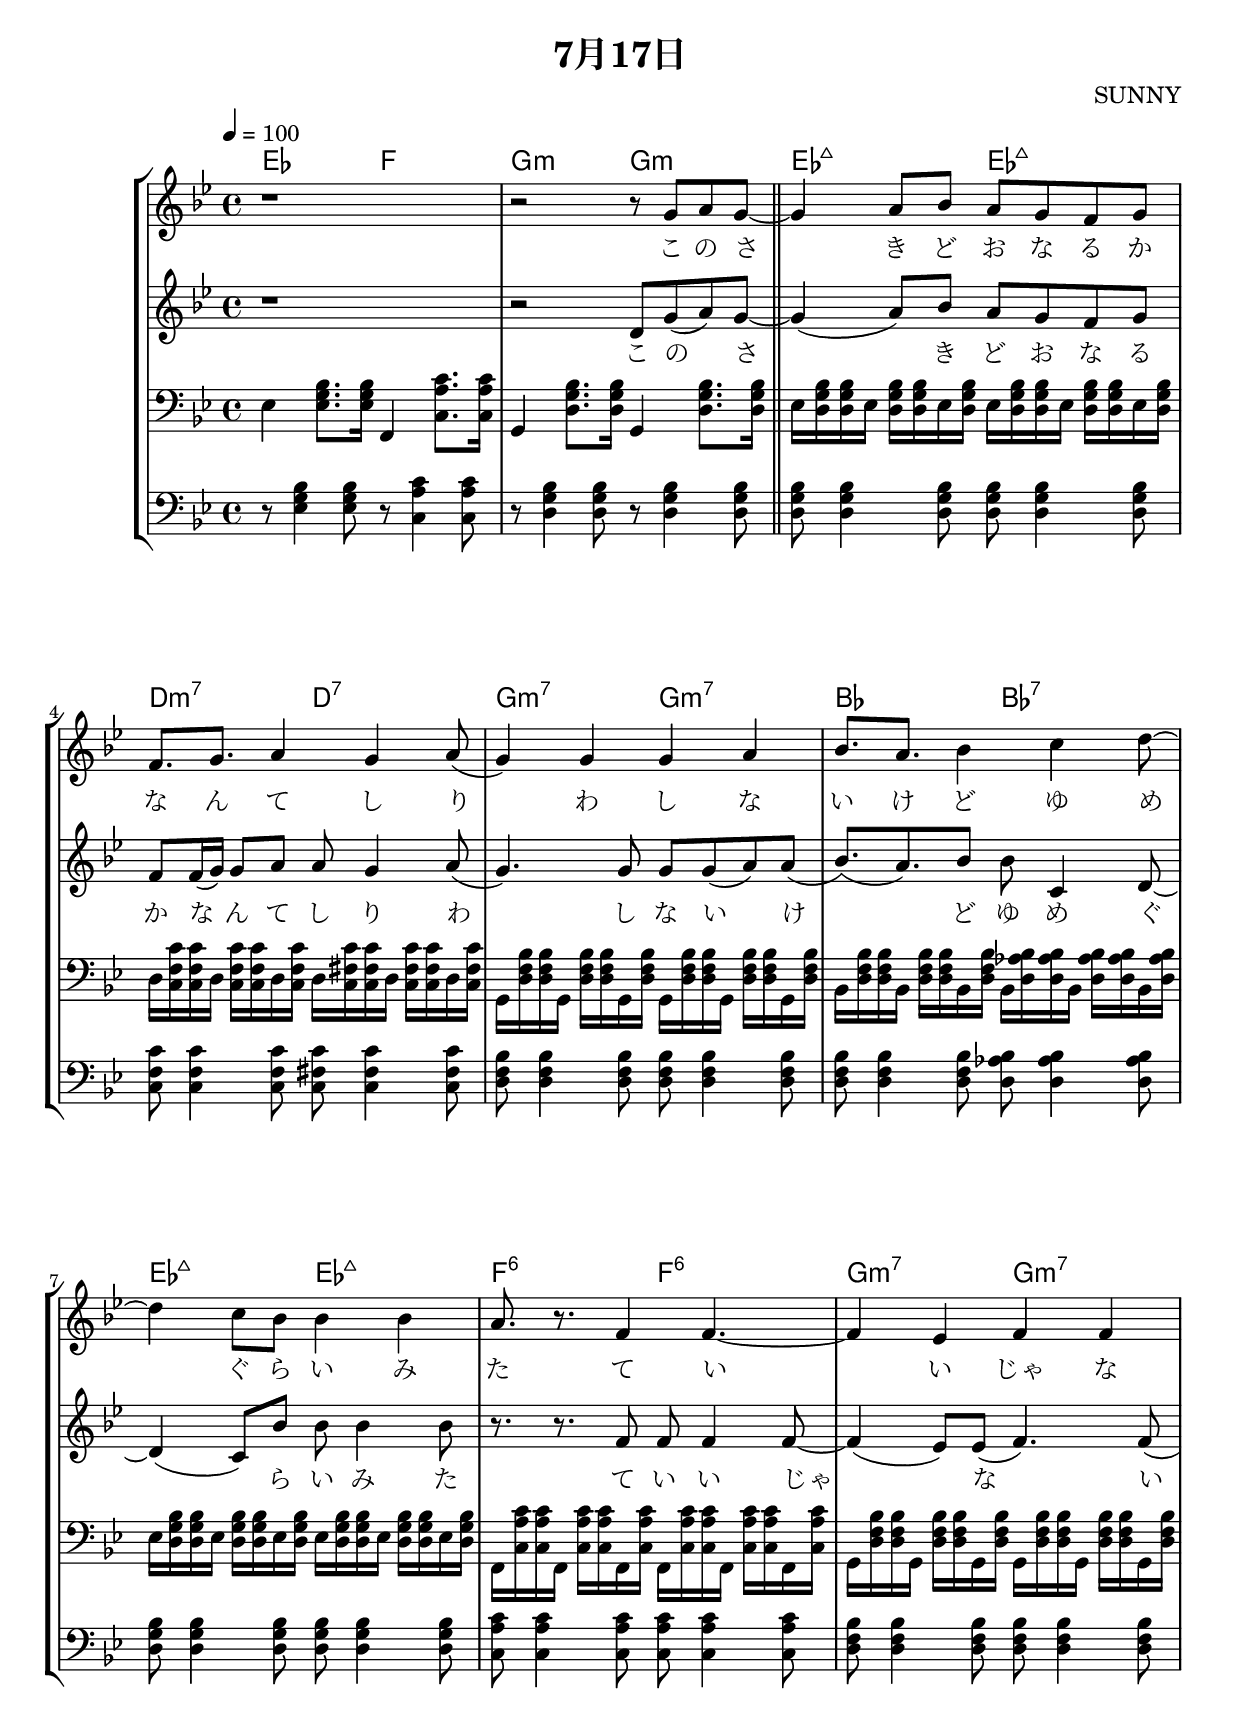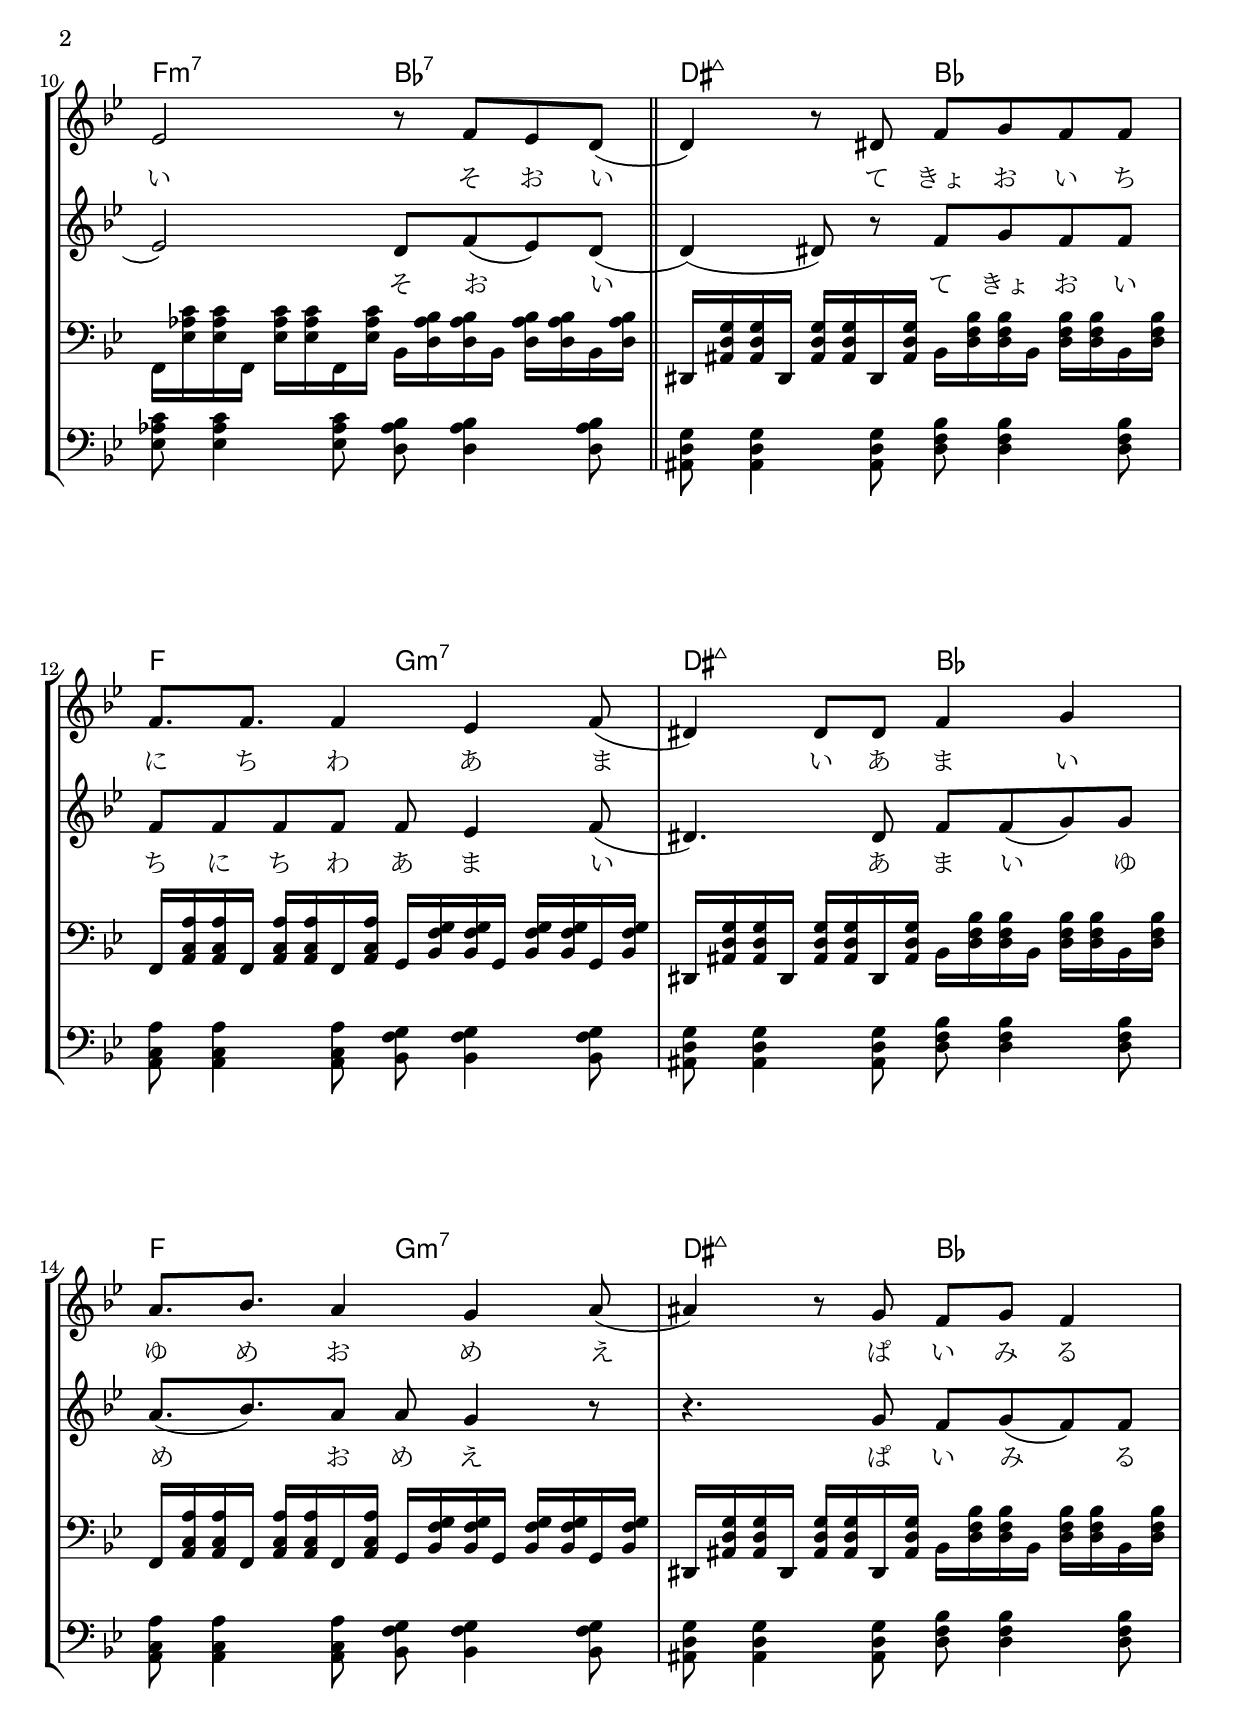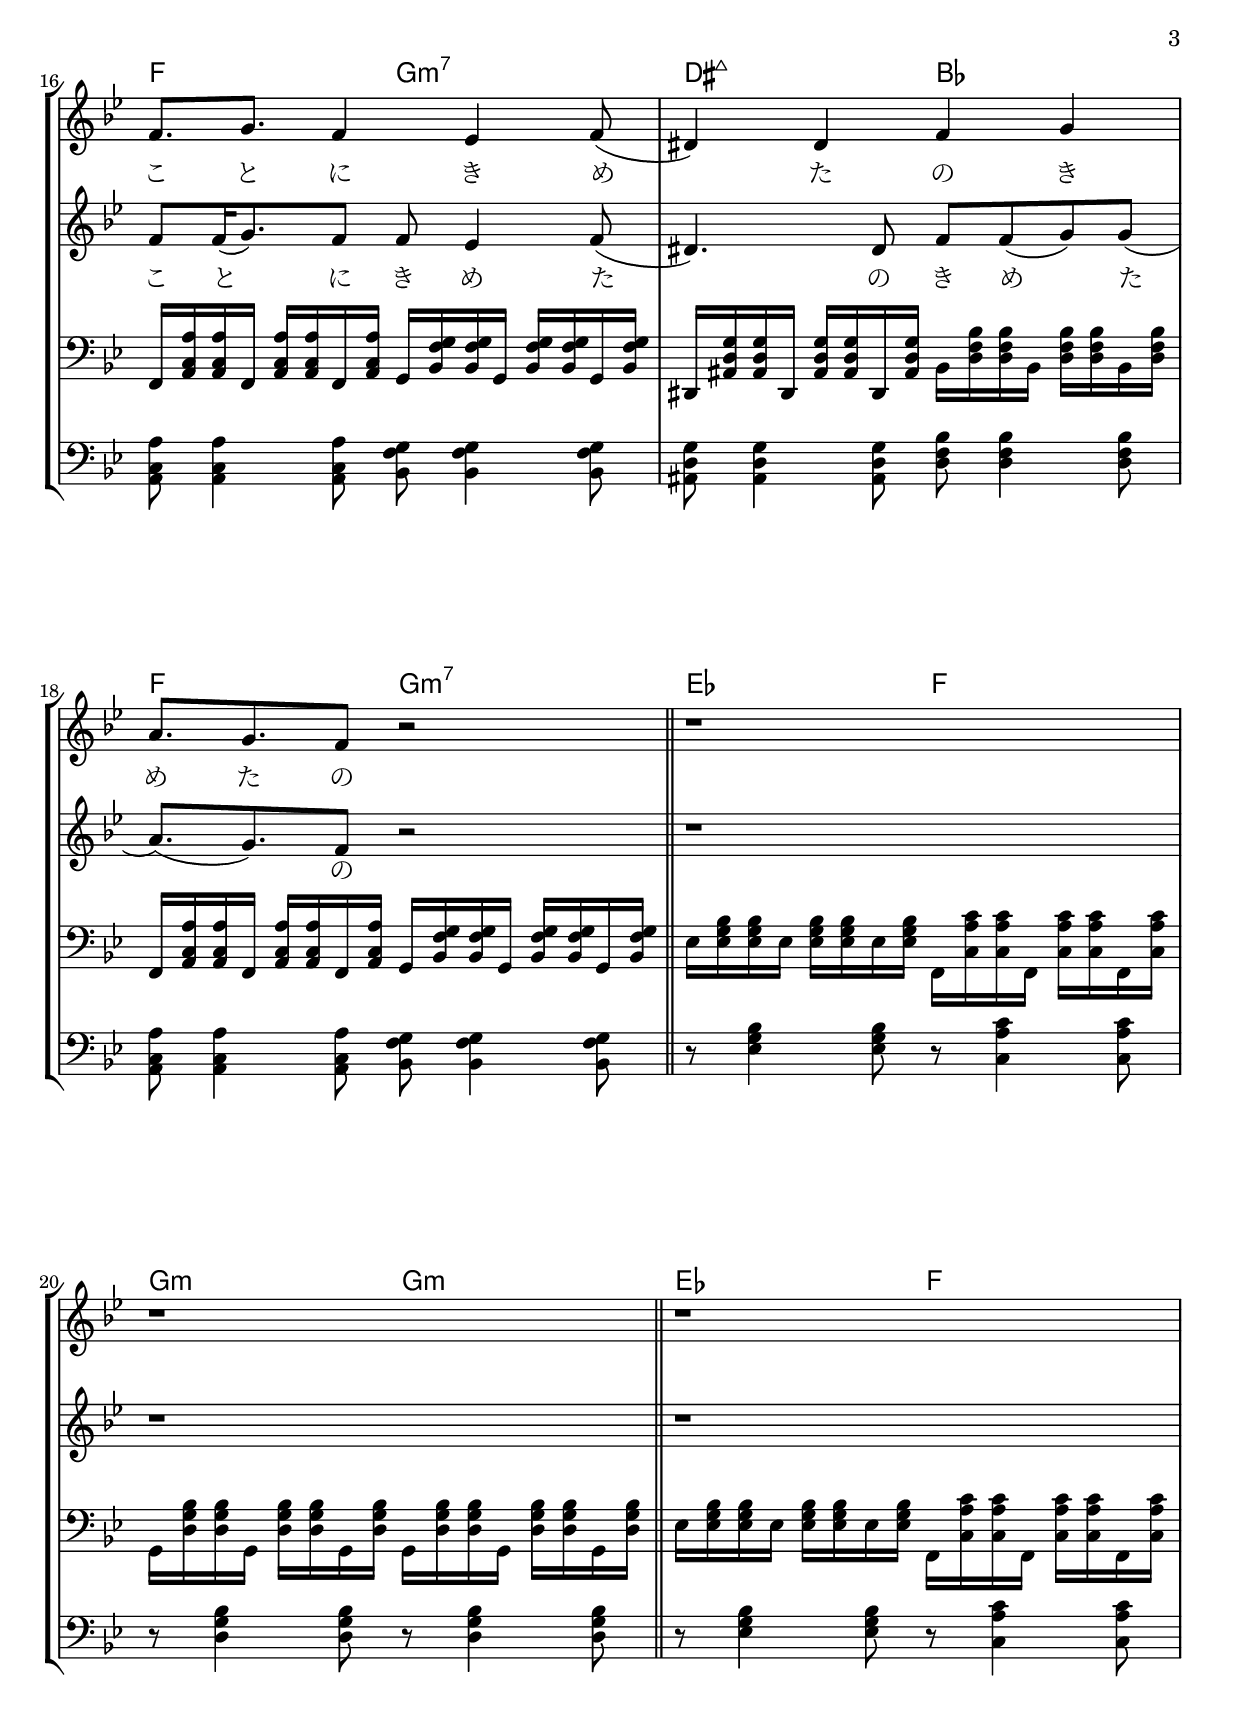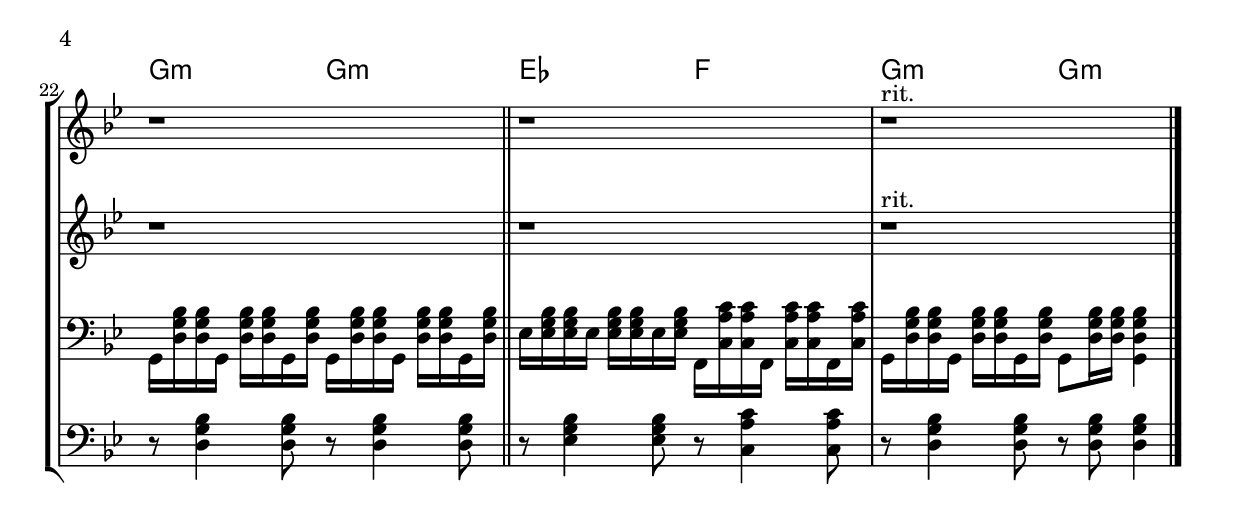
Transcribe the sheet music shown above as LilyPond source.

\version "2.12.1"

\header {
	title = \markup {7月17日}
	composer = \markup \center-column {SUNNY}
}

harmony = \chordmode {
	es2 f g:m g:m 

	es:maj7 es:maj7 d:min7 d:7 g:min7 g:min7 bes bes:7 es:maj7 es:maj7 f:6 f:6 g:min7 g:min7 f:min7 bes:7 

	dis:maj7 bes f g:min7 dis:maj7 bes f g:min7 dis:maj7 bes f g:min7 dis:maj7 bes f g:min7 

	es f g:m g:m 

	es f g:m g:m 

	es f g:m g:m 
}

melody = {
	\key bes \major
	\tempo 4 = 100
	r1 | r2 r8 
	\set Staff.midiInstrument = #"fss0.34"
	g'8  a'8  g'8~ 
	g'4  a'8  bes'8  a'8  g'8  f'8  g'8 
	f'8.  g'8.  a'4  g'4  a'8 
	(g'4)  g'4  g'4  a'4 
	bes'8.  a'8.  bes'4  c''4  d''8~ 
	d''4  c''8  bes'8  bes'4  bes'4 
	a'8.  r8.  f'4  f'4.~ 
	f'4  es'4  f'4  f'4 
	es'2  	r8 	\set Staff.midiInstrument = #"fss0.34"
	f'8  es'8  d'8 
	(d'4)  r8  dis'8  f'8  g'8  f'8  f'8 
	f'8.  f'8.  f'4  es'4  f'8 
	(dis'4)  dis'8  dis'8  f'4  g'4 
	a'8.  bes'8.  a'4  g'4  a'8 
	(ais'4)  r8  g'8  f'8  g'8  f'4 
	f'8.  g'8.  f'4  es'4  f'8 
	(dis'4)  dis'4  f'4  g'4 
	a'8.  g'8.  f'8  	r2 	r1 | r1   
	r1 | r1   
	r1 | r1^"rit." \bar "|."
}

words = \lyricmode {
	
	こ  の  さ  き  ど  お  な  る  か  な  ん  て  し  り  わ  し  な  い  け  ど  ゆ  め  ぐ  ら  い  み  た  て  い  い  じゃ  な  い  
	そ  お  い  て  きょ  お  い  ち  に  ち  わ  あ  ま  い  あ  ま  い  ゆ  め  お  め  え  ぱ  い  み  る  こ  と  に  き  め  た  の  き  め  た  の  
	
	
	
}

secondmelody = {
	\key bes \major
	\tempo 4 = 100
	r1 | r2 
	\set Staff.midiInstrument = #"fss0.32"
	d'8  g'8  (a'8)  g'8~ 
	g'4  (a'8)  bes'8  a'8  g'8  f'8  g'8 
	f'8  f'16  (g'16)  g'8  a'8  a'8  g'4  a'8 
	(g'4.)  g'8  g'8  g'8  (a'8)  a'8 
	(bes'8.)  (a'8.)  bes'8  bes'8  c'4  d'8~ 
	d'4  (c'8)  bes'8  bes'8  bes'4  bes'8 
	r8.  r8.  f'8  f'8  f'4  f'8~ 
	f'4  (es'8)  es'8  (f'4.)  f'8 
	(es'2)  	\set Staff.midiInstrument = #"fss0.32"
	d'8  f'8  (es'8)  d'8 
	(d'4)  (dis'8)  r8  f'8  g'8  f'8  f'8 
	f'8  f'8  f'8  f'8  f'8  es'4  f'8 
	(dis'4.)  dis'8  f'8  f'8  (g'8)  g'8 
	a'8.  (bes'8.)  a'8  a'8  g'4  r8 
	r4.  g'8  f'8  g'8  (f'8)  f'8 
	f'8  f'16  (g'8.)  f'8  f'8  es'4  f'8 
	(dis'4.)  dis'8  f'8  f'8  (g'8)  g'8 
	(a'8.)  (g'8.)  f'8  	r2 	r1 | r1   
	r1 | r1   
	r1 | r1^"rit." \bar "|."
}

secondwords = \lyricmode {
	
	こ  の  さ  き  ど  お  な  る  か  な  ん  て  し  り  わ  し  な  い  け  ど  ゆ  め  ぐ  ら  い  み  た  て  い  い  じゃ  な  い  
	そ  お  い  て  きょ  お  い  ち  に  ち  わ  あ  ま  い  あ  ま  い  ゆ  め  お  め  え  ぱ  い  み  る  こ  と  に  き  め  た  の  き  め  た  の  
	
	
	
}

tempochange = {
	\tempo 4 = 100
	r1 | r1 \bar "||"
	\tempo 4 = 100
	r1 | r1 | r1 | r1 | r1 | r1 | r1 | r1 \bar "||"
	\tempo 4 = 100
	r1 | r1 | r1 | r1 | r1 | r1 | r1 | r1 \bar "||"
	\tempo 4 = 100
	r1 | r1 \bar "||"
	\tempo 4 = 100
	r1 | r1 \bar "||"
	\tempo 4 = 100
	r1 | \tempo 4 = 75 r2 \tempo 4 = 66 r2 \bar "|."
}

mainacc = {
	\clef bass
	\set Staff.midiInstrument = #"Electric Guitar (clean)"
	\key bes \major
	\tempo 4 = 100
	es4 <es g bes>8. <es g bes>16
	f,4 <c a c'>8. <c a c'>16
	g,4 <d g bes>8. <d g bes>16
	g,4 <d g bes>8. <d g bes>16
	\bar "||"

	\set Staff.midiInstrument = #"Electric Guitar (muted)"
	es16 <d g bes>16 <d g bes>16 es16   <d g bes>16 <d g bes>16 es16 <d g bes>16
	es16 <d g bes>16 <d g bes>16 es16   <d g bes>16 <d g bes>16 es16 <d g bes>16
	d16 <c f c'>16 <c f c'>16 d16   <c f c'>16 <c f c'>16 d16 <c f c'>16
	d16 <c fis c'>16 <c fis c'>16 d16   <c fis c'>16 <c fis c'>16 d16 <c fis c'>16
	g,16 <d f bes>16 <d f bes>16 g,16   <d f bes>16 <d f bes>16 g,16 <d f bes>16
	g,16 <d f bes>16 <d f bes>16 g,16   <d f bes>16 <d f bes>16 g,16 <d f bes>16
	bes,16 <d f bes>16 <d f bes>16 bes,16   <d f bes>16 <d f bes>16 bes,16 <d f bes>16
	bes,16 <d as bes>16 <d as bes>16 bes,16   <d as bes>16 <d as bes>16 bes,16 <d as bes>16
	es16 <d g bes>16 <d g bes>16 es16   <d g bes>16 <d g bes>16 es16 <d g bes>16
	es16 <d g bes>16 <d g bes>16 es16   <d g bes>16 <d g bes>16 es16 <d g bes>16
	f,16 <c a c'>16 <c a c'>16 f,16   <c a c'>16 <c a c'>16 f,16 <c a c'>16
	f,16 <c a c'>16 <c a c'>16 f,16   <c a c'>16 <c a c'>16 f,16 <c a c'>16
	g,16 <d f bes>16 <d f bes>16 g,16   <d f bes>16 <d f bes>16 g,16 <d f bes>16
	g,16 <d f bes>16 <d f bes>16 g,16   <d f bes>16 <d f bes>16 g,16 <d f bes>16
	f,16 <es as c'>16 <es as c'>16 f,16   <es as c'>16 <es as c'>16 f,16 <es as c'>16
	bes,16 <d as bes>16 <d as bes>16 bes,16   <d as bes>16 <d as bes>16 bes,16 <d as bes>16
	\bar "||"

	\set Staff.midiInstrument = #"Electric Guitar (muted)"
	dis,16 <ais, d g>16 <ais, d g>16 dis,16   <ais, d g>16 <ais, d g>16 dis,16 <ais, d g>16
	bes,16 <d f bes>16 <d f bes>16 bes,16   <d f bes>16 <d f bes>16 bes,16 <d f bes>16
	f,16 <a, c a>16 <a, c a>16 f,16   <a, c a>16 <a, c a>16 f,16 <a, c a>16
	g,16 <bes, f g>16 <bes, f g>16 g,16   <bes, f g>16 <bes, f g>16 g,16 <bes, f g>16
	dis,16 <ais, d g>16 <ais, d g>16 dis,16   <ais, d g>16 <ais, d g>16 dis,16 <ais, d g>16
	bes,16 <d f bes>16 <d f bes>16 bes,16   <d f bes>16 <d f bes>16 bes,16 <d f bes>16
	f,16 <a, c a>16 <a, c a>16 f,16   <a, c a>16 <a, c a>16 f,16 <a, c a>16
	g,16 <bes, f g>16 <bes, f g>16 g,16   <bes, f g>16 <bes, f g>16 g,16 <bes, f g>16
	dis,16 <ais, d g>16 <ais, d g>16 dis,16   <ais, d g>16 <ais, d g>16 dis,16 <ais, d g>16
	bes,16 <d f bes>16 <d f bes>16 bes,16   <d f bes>16 <d f bes>16 bes,16 <d f bes>16
	f,16 <a, c a>16 <a, c a>16 f,16   <a, c a>16 <a, c a>16 f,16 <a, c a>16
	g,16 <bes, f g>16 <bes, f g>16 g,16   <bes, f g>16 <bes, f g>16 g,16 <bes, f g>16
	dis,16 <ais, d g>16 <ais, d g>16 dis,16   <ais, d g>16 <ais, d g>16 dis,16 <ais, d g>16
	bes,16 <d f bes>16 <d f bes>16 bes,16   <d f bes>16 <d f bes>16 bes,16 <d f bes>16
	f,16 <a, c a>16 <a, c a>16 f,16   <a, c a>16 <a, c a>16 f,16 <a, c a>16
	g,16 <bes, f g>16 <bes, f g>16 g,16   <bes, f g>16 <bes, f g>16 g,16 <bes, f g>16
	\bar "||"

	\set Staff.midiInstrument = #"Electric Guitar (muted)"
	es16 <es g bes>16 <es g bes>16 es16   <es g bes>16 <es g bes>16 es16 <es g bes>16
	f,16 <c a c'>16 <c a c'>16 f,16   <c a c'>16 <c a c'>16 f,16 <c a c'>16
	g,16 <d g bes>16 <d g bes>16 g,16   <d g bes>16 <d g bes>16 g,16 <d g bes>16
	g,16 <d g bes>16 <d g bes>16 g,16   <d g bes>16 <d g bes>16 g,16 <d g bes>16
	\bar "||"

	\set Staff.midiInstrument = #"Electric Guitar (clean)"
	es16 <es g bes>16 <es g bes>16 es16   <es g bes>16 <es g bes>16 es16 <es g bes>16
	f,16 <c a c'>16 <c a c'>16 f,16   <c a c'>16 <c a c'>16 f,16 <c a c'>16
	g,16 <d g bes>16 <d g bes>16 g,16   <d g bes>16 <d g bes>16 g,16 <d g bes>16
	g,16 <d g bes>16 <d g bes>16 g,16   <d g bes>16 <d g bes>16 g,16 <d g bes>16
	\bar "||"

	\set Staff.midiInstrument = #"Acoustic Guitar (steel)"
	es16 <es g bes>16 <es g bes>16 es16   <es g bes>16 <es g bes>16 es16 <es g bes>16
	f,16 <c a c'>16 <c a c'>16 f,16   <c a c'>16 <c a c'>16 f,16 <c a c'>16
	g,16 <d g bes>16 <d g bes>16 g,16   <d g bes>16 <d g bes>16 g,16 <d g bes>16
	g,8 <d g bes>16 <d g bes>16 <g, d g bes>4
	\bar "|."
}

subacc = {
	\clef bass
	\set Staff.midiInstrument = #"Pizzicato Strings"
	\key bes \major
	\tempo 4 = 100
	r8 <es g bes>4 <es g bes>8
	r8 <c a c'>4 <c a c'>8
	r8 <d g bes>4 <d g bes>8
	r8 <d g bes>4 <d g bes>8
	\bar "||"

	\set Staff.midiInstrument = #"Pizzicato Strings"
	<d g bes>8 <d g bes>4 <d g bes>8
	<d g bes>8 <d g bes>4 <d g bes>8
	<c f c'>8 <c f c'>4 <c f c'>8
	<c fis c'>8 <c fis c'>4 <c fis c'>8
	<d f bes>8 <d f bes>4 <d f bes>8
	<d f bes>8 <d f bes>4 <d f bes>8
	<d f bes>8 <d f bes>4 <d f bes>8
	<d as bes>8 <d as bes>4 <d as bes>8
	<d g bes>8 <d g bes>4 <d g bes>8
	<d g bes>8 <d g bes>4 <d g bes>8
	<c a c'>8 <c a c'>4 <c a c'>8
	<c a c'>8 <c a c'>4 <c a c'>8
	<d f bes>8 <d f bes>4 <d f bes>8
	<d f bes>8 <d f bes>4 <d f bes>8
	<es as c'>8 <es as c'>4 <es as c'>8
	<d as bes>8 <d as bes>4 <d as bes>8
	\bar "||"

	\set Staff.midiInstrument = #"Pizzicato Strings"
	<ais, d g>8 <ais, d g>4 <ais, d g>8
	<d f bes>8 <d f bes>4 <d f bes>8
	<a, c a>8 <a, c a>4 <a, c a>8
	<bes, f g>8 <bes, f g>4 <bes, f g>8
	<ais, d g>8 <ais, d g>4 <ais, d g>8
	<d f bes>8 <d f bes>4 <d f bes>8
	<a, c a>8 <a, c a>4 <a, c a>8
	<bes, f g>8 <bes, f g>4 <bes, f g>8
	<ais, d g>8 <ais, d g>4 <ais, d g>8
	<d f bes>8 <d f bes>4 <d f bes>8
	<a, c a>8 <a, c a>4 <a, c a>8
	<bes, f g>8 <bes, f g>4 <bes, f g>8
	<ais, d g>8 <ais, d g>4 <ais, d g>8
	<d f bes>8 <d f bes>4 <d f bes>8
	<a, c a>8 <a, c a>4 <a, c a>8
	<bes, f g>8 <bes, f g>4 <bes, f g>8
	\bar "||"

	\set Staff.midiInstrument = #"Pizzicato Strings"
	r8 <es g bes>4 <es g bes>8
	r8 <c a c'>4 <c a c'>8
	r8 <d g bes>4 <d g bes>8
	r8 <d g bes>4 <d g bes>8
	\bar "||"

	\set Staff.midiInstrument = #"Pizzicato Strings"
	r8 <es g bes>4 <es g bes>8
	r8 <c a c'>4 <c a c'>8
	r8 <d g bes>4 <d g bes>8
	r8 <d g bes>4 <d g bes>8
	\bar "||"

	\set Staff.midiInstrument = #"Pizzicato Strings"
	r8 <es g bes>4 <es g bes>8
	r8 <c a c'>4 <c a c'>8
	r8 <d g bes>4 <d g bes>8
	r8 <d g bes>8 <d g bes>4
	\bar "|."
}

percA = {
	\drummode {
	hh8 hh8 hh8 hh8 hh8 hh8 hh8 hh8  |r8 hh2. r8  \bar "||"
	hh8 hh8 hh8 hh8 hh8 hh8 hh8 hh8  |hh8 hh8 hh8 hh8 hh4 hh8 hh8  |hh8 hh8 hh8 hh8 hh8 hh8 hh8 hh8  |hh8 hh8 hh8 hh2 r8  |hh8 hh8 hh8 hh8 hh8 hh8 hh8 hh8  |hh8 hh8 hh8 hh8 hh4 hh8 hh8  |hh8 hh8 hh8 hh8 hh8 hh8 hh8 hh8  |r8 hh2. r8  \bar "||"
	hh8 hh8 hh8 hh8 hh8 hh8 hh8 hh8  |hh8 hh8 hh8 hh8 hh4 hh8 hh8  |hh8 hh8 hh8 hh8 hh8 hh8 hh8 hh8  |hh8 hh8 hh8 hh2 r8  |hh8 hh8 hh8 hh8 hh8 hh8 hh8 hh8  |hh8 hh8 hh8 hh8 hh4 hh8 hh8  |hh8 hh8 hh8 hh8 hh8 hh8 hh8 hh8  |r8 hh2. r8  \bar "||"
	hh8 hh8 hh8 hh8 hh8 hh8 hh8 hh8  |r8 hh2. r8  \bar "||"
	hh8 hh8 hh8 hh8 hh8 hh8 hh8 hh8  |r8 hh2. r8  \bar "||"
	hh8 hh8 hh8 hh8 hh8 hh8 hh8 hh8  |r8 hh2. r8  \bar "|."
	}
}

percB = {
	\drummode {
	r4 sn8. sn8 sn8. sn8. sn16  |r4 sn2 sn4  \bar "||"
	r4 sn8. sn8 sn8. sn8. sn16  |r4 sn8. sn8 sn8. sn4  |r4 sn8. sn8 sn8. sn8. sn16  |r8 sn8 sn4 sn8 sn16 sn8 sn8 sn16  |r4 sn8. sn8 sn8. sn8. sn16  |r4 sn8. sn8 sn8. sn4  |r4 sn8. sn8 sn8. sn8. sn16  |r4 sn2 sn4  \bar "||"
	r4 sn8. sn8 sn8. sn8. sn16  |r4 sn8. sn8 sn8. sn4  |r4 sn8. sn8 sn8. sn8. sn16  |r8 sn8 sn4 sn8 sn16 sn8 sn8 sn16  |r4 sn8. sn8 sn8. sn8. sn16  |r4 sn8. sn8 sn8. sn4  |r4 sn8. sn8 sn8. sn8. sn16  |r4 sn2 sn4  \bar "||"
	r4 sn8. sn8 sn8. sn8. sn16  |r4 sn2 sn4  \bar "||"
	r4 sn8. sn8 sn8. sn8. sn16  |r4 sn2 sn4  \bar "||"
	r4 sn8. sn8 sn8. sn8. sn16  |r4 sn2 sn4  \bar "|."
	}
}

percC = {
	\drummode {
	bd8 bd4 bd2 bd8  |bd8 bd4. bd4. bd8  \bar "||"
	bd8 bd4 bd2 bd8  |bd8 bd2 bd4.  |bd8 bd4 bd2 bd8  |bd4 r16 bd8. bd2  |bd8 bd4 bd2 bd8  |bd8 bd2 bd4.  |bd8 bd4 bd2 bd8  |bd8 bd4. bd4. bd8  \bar "||"
	bd8 bd4 bd2 bd8  |bd8 bd2 bd4.  |bd8 bd4 bd2 bd8  |bd4 r16 bd8. bd2  |bd8 bd4 bd2 bd8  |bd8 bd2 bd4.  |bd8 bd4 bd2 bd8  |bd8 bd4. bd4. bd8  \bar "||"
	bd8 bd4 bd2 bd8  |bd8 bd4. bd4. bd8  \bar "||"
	bd8 bd4 bd2 bd8  |bd8 bd4. bd4. bd8  \bar "||"
	bd8 bd4 bd2 bd8  |bd8 bd4. bd4. bd8  \bar "|."
	}
}

percD = {
	\drummode {
	r1  |r2 r8 hho4.  \bar "||"
	r1  |r2 r8 hho4.  |r1  |r4. r16 hho2 r16  |r1  |r2 r8 hho4.  |r1  |r4. r16 hho2 r16  \bar "||"
	r1  |r2 r8 hho4.  |r1  |r4. r16 hho2 r16  |r1  |r2 r8 hho4.  |r1  |r4. r16 hho2 r16  \bar "||"
	r1  |r2 r8 hho4.  \bar "||"
	r1  |r2 r8 hho4.  \bar "||"
	r1  |r2 r8 hho4.  \bar "|."
	}
}

percE = {
	\drummode {
	r1 |cymc1  \bar "||"
	r1 |r1 |r1 |r1 |r1 |r1 |r1 |cymc1  \bar "||"
	r1 |r1 |r1 |r1 |r1 |r1 |r1 |cymc1  \bar "||"
	r1 |cymc1  \bar "||"
	r1 |cymc1  \bar "||"
	r1 |cymc1  \bar "|."
	}
}

percF = {
	\drummode {
	r1 |r4 r16 tommh16 tommh4. tommh4  \bar "||"
	r1 |r1 |r1 |r1 |r1 |r1 |r1 |r4 r16 tommh16 tommh4. tommh4  \bar "||"
	r1 |r1 |r1 |r1 |r1 |r1 |r1 |r4 r16 tommh16 tommh4. tommh4  \bar "||"
	r1 |r4 r16 tommh16 tommh4. tommh4  \bar "||"
	r1 |r4 r16 tommh16 tommh4. tommh4  \bar "||"
	r1 |r4 r16 tommh16 tommh4. tommh4  \bar "|."
	}
}

percG = {
	\drummode {
	r1 |r4. r16 tomml4. tomml8.  \bar "||"
	r1 |r1 |r1 |r1 |r1 |r1 |r1 |r4. r16 tomml4. tomml8.  \bar "||"
	r1 |r1 |r1 |r1 |r1 |r1 |r1 |r4. r16 tomml4. tomml8.  \bar "||"
	r1 |r4. r16 tomml4. tomml8.  \bar "||"
	r1 |r4. r16 tomml4. tomml8.  \bar "||"
	r1 |r4. r16 tomml4. tomml8.  \bar "|."
	}
}

percH = {
	\drummode {
	r1 |r2 r16 toml8 toml4 r16  \bar "||"
	r1 |r1 |r1 |r1 |r1 |r1 |r1 |r2 r16 toml8 toml4 r16  \bar "||"
	r1 |r1 |r1 |r1 |r1 |r1 |r1 |r2 r16 toml8 toml4 r16  \bar "||"
	r1 |r2 r16 toml8 toml4 r16  \bar "||"
	r1 |r2 r16 toml8 toml4 r16  \bar "||"
	r1 |r2 r16 toml8 toml4 r16  \bar "|."
	}
}

percI = {
	\drummode {
	r1 |r2 r8 tomfh4 tomfh8  \bar "||"
	r1 |r1 |r1 |r1 |r1 |r1 |r1 |r2 r8 tomfh4 tomfh8  \bar "||"
	r1 |r1 |r1 |r1 |r1 |r1 |r1 |r2 r8 tomfh4 tomfh8  \bar "||"
	r1 |r2 r8 tomfh4 tomfh8  \bar "||"
	r1 |r2 r8 tomfh4 tomfh8  \bar "||"
	r1 |r2 r8 tomfh4 tomfh8  \bar "|."
	}
}

\score {
	<<
		\new StaffGroup <<
			\new ChordNames {\harmony}
			\new Voice = "melody" {\melody}
			\new Lyrics \lyricsto "melody" \words
			\new Voice = "secondmelody" {\secondmelody}
			\new Lyrics \lyricsto "secondmelody" \secondwords
			\new Staff = "mainacc" {\mainacc}
			\new Staff = "subacc" {\subacc}
		>>
	>>
	\layout { }
}
